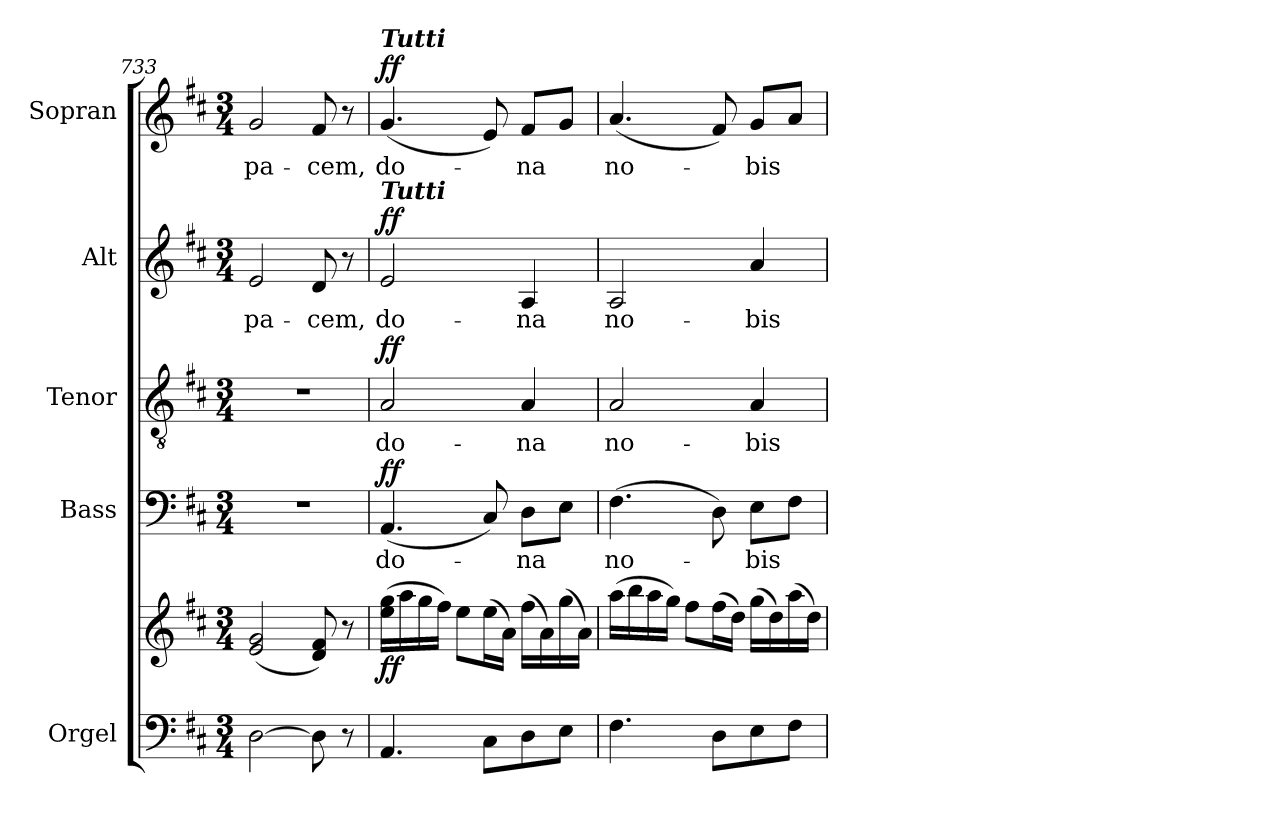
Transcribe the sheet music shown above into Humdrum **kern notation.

**kern	**kern	**dynam	**kern	**text	**dynam	**kern	**text	**dynam	**kern	**text	**dynam	**kern	**text	**dynam
*part5	*part5	*part5	*part4	*part4	*part4	*part3	*part3	*part3	*part2	*part2	*part2	*part1	*part1	*part1
*staff6	*staff5	*staff5/6	*staff4	*staff4	*staff4	*staff3	*staff3	*staff3	*staff2	*staff2	*staff2	*staff1	*staff1	*staff1
*I"Orgel	*	*	*I"Bass	*	*	*I"Tenor	*	*	*I"Alt	*	*	*I"Sopran	*	*
*I'Org.	*	*	*I'B.	*	*	*I'T.	*	*	*I'A.	*	*	*I'S.	*	*
*clefF4	*clefG2	*	*clefF4	*	*	*clefGv2	*	*	*clefG2	*	*	*clefG2	*	*
*k[f#c#]	*k[f#c#]	*	*k[f#c#]	*	*	*k[f#c#]	*	*	*k[f#c#]	*	*	*k[f#c#]	*	*
*D:	*D:	*	*D:	*	*	*D:	*	*	*D:	*	*	*D:	*	*
*M3/4	*M3/4	*	*M3/4	*	*	*M3/4	*	*	*M3/4	*	*	*M3/4	*	*
=733	=733	=733	=733	=733	=733	=733	=733	=733	=733	=733	=733	=733	=733	=733
!	!	!	!	!	!	!	!	!	!	!LO:LY:b	!	!	!LO:LY:b	!
[2D\	(<2e/ 2g/	.	2.r	.	.	2.r	.	.	2e/	pa-	.	2g/	pa-	.
!	!	!	!	!	!	!	!	!	!	!LO:LY:b	!	!	!LO:LY:b	!
8D\]	8d/ 8f#/)	.	.	.	.	.	.	.	8d/	-cem,	.	8f#/	-cem,	.
8r	8r	.	.	.	.	.	.	.	8r	.	.	8r	.	.
!!LO:PB:g=z
=734	=734	=734	=734	=734	=734	=734	=734	=734	=734	=734	=734	=734	=734	=734
!	!	!	!	!	!	!	!	!	!	!	!	!LO:TX:a:Bi:t=Tutti	!	!
!	!	!	!	!	!	!	!	!	!LO:TX:a:Bi:t=Tutti	!	!	!	!	!
!	!	!LO:DY:b	!	!LO:LY:b	!LO:DY:a	!	!LO:LY:b	!LO:DY:a	!	!LO:LY:b	!LO:DY:a	!	!LO:LY:b	!LO:DY:a
4.AA/	(>16ee\ 16gg\LL	ff	(<4.AA/	do-	ff	2A/	do-	ff	2e/	do-	ff	(<4.g/	do-	ff
.	16aa\	.	.	.	.	.	.	.	.	.	.	.	.	.
.	16gg\	.	.	.	.	.	.	.	.	.	.	.	.	.
.	16ff#\JJ)	.	.	.	.	.	.	.	.	.	.	.	.	.
.	8ee\L	.	.	.	.	.	.	.	.	.	.	.	.	.
8C#\L	(>16ee\L	.	8C#/)	.	.	.	.	.	.	.	.	8e/)	.	.
.	16a\JJ)	.	.	.	.	.	.	.	.	.	.	.	.	.
!	!	!	!	!LO:LY:b	!	!	!LO:LY:b	!	!	!LO:LY:b	!	!	!LO:LY:b	!
8D\	(>16ff#\LL	.	8D\L	-na	.	4A/	-na	.	4A/	-na	.	8f#/L	-na	.
.	16a\)	.	.	.	.	.	.	.	.	.	.	.	.	.
8E\J	(>16gg\	.	8E\J	.	.	.	.	.	.	.	.	8g/J	.	.
.	16a\JJ)	.	.	.	.	.	.	.	.	.	.	.	.	.
=735	=735	=735	=735	=735	=735	=735	=735	=735	=735	=735	=735	=735	=735	=735
!	!	!	!	!LO:LY:b	!	!	!LO:LY:b	!	!	!LO:LY:b	!	!	!LO:LY:b	!
4.F#\	(>16aa\LL	.	(>4.F#\	no-	.	2A/	no-	.	2A/	no-	.	(<4.a/	no-	.
.	16bb\	.	.	.	.	.	.	.	.	.	.	.	.	.
.	16aa\	.	.	.	.	.	.	.	.	.	.	.	.	.
.	16gg\JJ)	.	.	.	.	.	.	.	.	.	.	.	.	.
.	8ff#\L	.	.	.	.	.	.	.	.	.	.	.	.	.
8D\L	(>16ff#\L	.	8D\)	.	.	.	.	.	.	.	.	8f#/)	.	.
.	16dd\JJ)	.	.	.	.	.	.	.	.	.	.	.	.	.
!	!	!	!	!LO:LY:b	!	!	!LO:LY:b	!	!	!LO:LY:b	!	!	!LO:LY:b	!
8E\	(>16gg\LL	.	8E\L	-bis	.	4A/	-bis	.	4a/	-bis	.	8g/L	-bis	.
.	16dd\)	.	.	.	.	.	.	.	.	.	.	.	.	.
8F#\J	(>16aa\	.	8F#\J	.	.	.	.	.	.	.	.	8a/J	.	.
.	16dd\JJ)	.	.	.	.	.	.	.	.	.	.	.	.	.
=	=	=	=	=	=	=	=	=	=	=	=	=	=	=
*-	*-	*-	*-	*-	*-	*-	*-	*-	*-	*-	*-	*-	*-	*-
